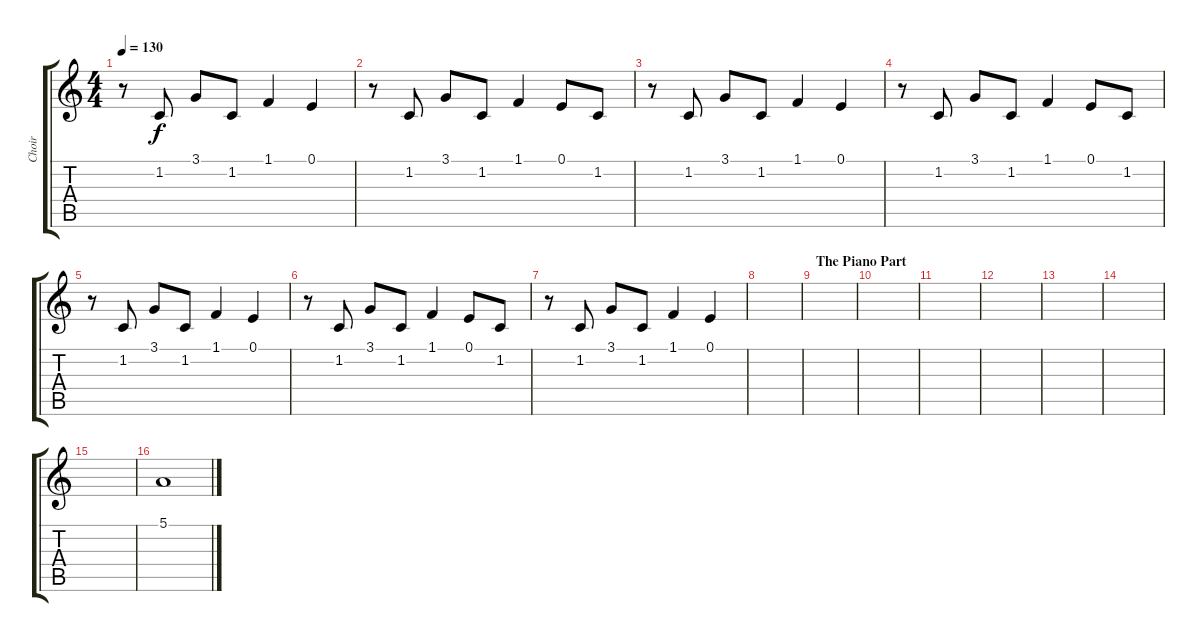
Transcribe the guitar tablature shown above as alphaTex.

\track ("Choir" "Choir") {instrument pad4choir}
\staff {score tabs}
\tuning (E4 B3 G3 D3 A2 E2) {hide}
\ts (4 4)
\tempo 130
\clef g2
\ks c
r.8{dy f} 1.2.8 3.1.8 1.2.8 1.1.4 0.1.4 |
r.8 1.2.8 3.1.8 1.2.8 1.1.4 0.1.8 1.2.8 |
r.8 1.2.8 3.1.8 1.2.8 1.1.4 0.1.4 |
r.8 1.2.8 3.1.8 1.2.8 1.1.4 0.1.8 1.2.8 |
r.8 1.2.8 3.1.8 1.2.8 1.1.4 0.1.4 |
r.8 1.2.8 3.1.8 1.2.8 1.1.4 0.1.8 1.2.8 |
r.8 1.2.8 3.1.8 1.2.8 1.1.4 0.1.4 |
|
\section ("" "The Piano Part")
|
|
|
|
|
|
|
5.1.1{instrument reversecymbal}
